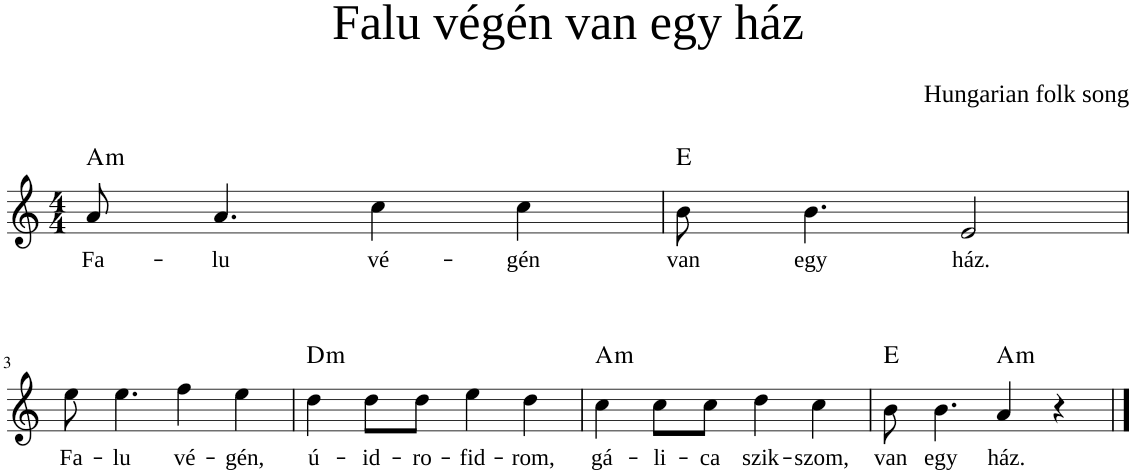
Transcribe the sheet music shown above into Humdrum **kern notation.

**kern	**text	**harte
*part1	*part1	*part1
*staff1	*staff1	*
*I"Piano	*	*
*I'Pno	*	*
*clefG2	*	*
*k[]	*	*
*M4/4	*	*
=1	=1	=1
!	!LO:LY:b	!LO:H:kt=m
8a/	Fa-	A:min
!	!LO:LY:b	!
4.a/	-lu	.
!	!LO:LY:b	!
4cc\	vé-	.
!	!LO:LY:b	!
4cc\	-gén	.
=2	=2	=2
!	!LO:LY:b	!
8b\	van	E:maj
!	!LO:LY:b	!
4.b\	egy	.
!	!LO:LY:b	!
2e/	ház.	.
!!LO:LB:g=z
=3	=3	=3
!	!LO:LY:b	!
8ee\	Fa-	.
!	!LO:LY:b	!
4.ee\	-lu	.
!	!LO:LY:b	!
4ff\	vé-	.
!	!LO:LY:b	!
4ee\	-gén,	.
=4	=4	=4
!	!LO:LY:b	!LO:H:kt=m
4dd\	ú-	D:min
!	!LO:LY:b	!
8dd\L	-id-	.
!	!LO:LY:b	!
8dd\J	-ro-	.
!	!LO:LY:b	!
4ee\	-fid-	.
!	!LO:LY:b	!
4dd\	-rom,	.
=5	=5	=5
!	!LO:LY:b	!LO:H:kt=m
4cc\	gá-	A:min
!	!LO:LY:b	!
8cc\L	-li-	.
!	!LO:LY:b	!
8cc\J	-ca	.
!	!LO:LY:b	!
4dd\	szik-	.
!	!LO:LY:b	!
4cc\	-szom,	.
=6	=6	=6
!	!LO:LY:b	!
8b\	van	E:maj
!	!LO:LY:b	!
4.b\	egy	.
!	!LO:LY:b	!LO:H:kt=m
4a/	ház.	A:min
4r	.	.
==	==	==
*-	*-	*-
